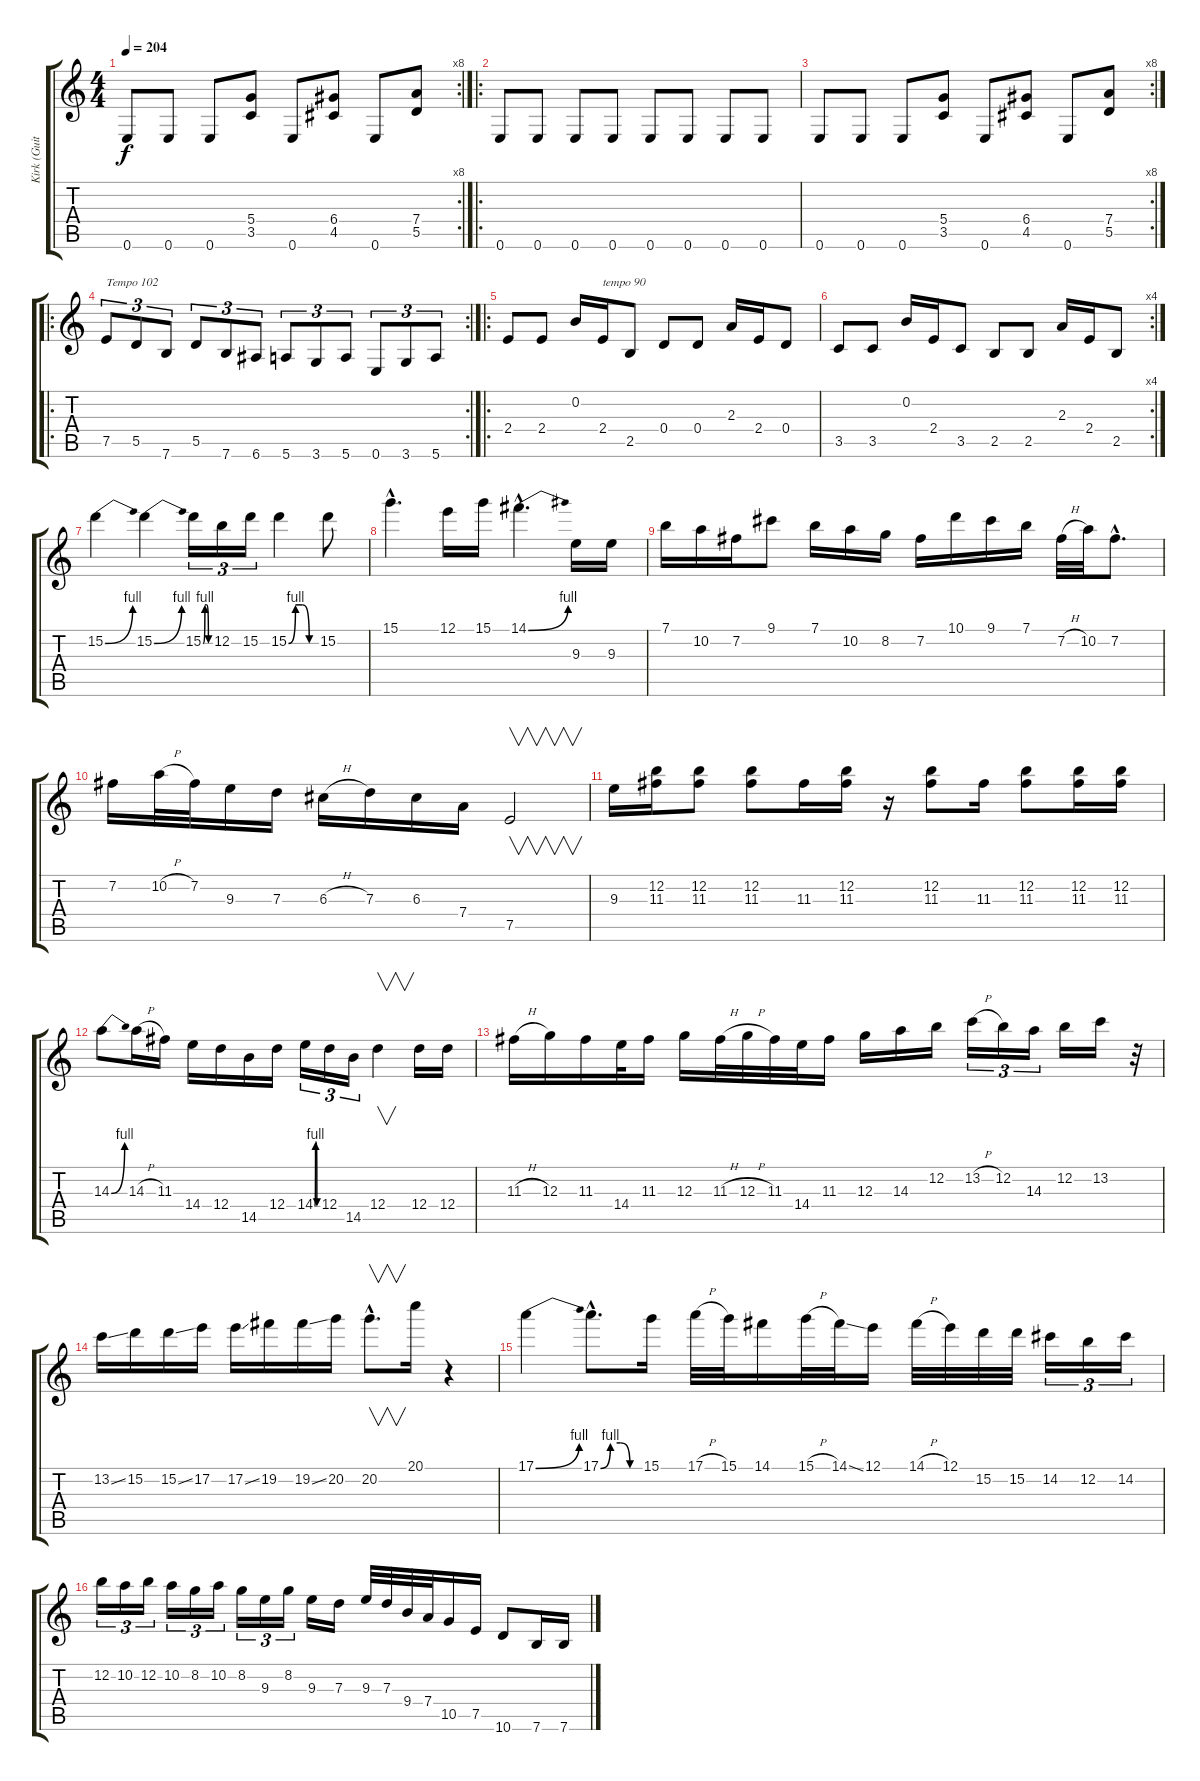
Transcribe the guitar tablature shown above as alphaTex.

\track ("Kirk (Guitar 2)" "Kirk (Guit") {instrument distortionguitar}
\staff {score tabs}
\tuning (E4 B3 G3 D3 A2 E2) {hide}
\rc 8
\ts (4 4)
\tempo 204
\clef g2
\ks c
0.6.8{dy f} 0.6.8 0.6.8 (5.4 3.5).8 0.6.8 (6.4 4.5).8 0.6.8 (7.4 5.5).8 |
\ro
0.6.8 0.6.8 0.6.8 0.6.8 0.6.8 0.6.8 0.6.8 0.6.8 |
\rc 8
0.6.8 0.6.8 0.6.8 (5.4 3.5).8 0.6.8 (6.4 4.5).8 0.6.8 (7.4 5.5).8 |
\ro
\rc 2
7.5.8{tu (3 2) txt "Tempo 102"} 5.5.8{tu (3 2)} 7.6.8{tu (3 2)} 5.5.8{tu (3 2)} 7.6.8{tu (3 2)} 6.6.8{tu (3 2)} 5.6.8{tu (3 2)} 3.6.8{tu (3 2)} 5.6.8{tu (3 2)} 0.6.8{tu (3 2)} 3.6.8{tu (3 2)} 5.6.8{tu (3 2)} |
\ro
2.4.8 2.4.8 0.2.16 2.4.16{txt "tempo 90"} 2.5.8 0.4.8 0.4.8 2.3.16 2.4.16 0.4.8 |
\rc 4
3.5.8 3.5.8 0.2.16 2.4.16 3.5.8 2.5.8 2.5.8 2.3.16 2.4.16 2.5.8 |
15.2{be (bend 0 0 60 4)}.4 15.2{be (bend 0 0 60 4)}.4 15.2{be (custom 0 0 15 4 30 4 45 0 60 0)}.16{tu (3 2)} 12.2.16{tu (3 2)} 15.2.16{tu (3 2)} 15.2{be (custom 0 0 15 4 30 4 45 0 60 0)}.4 15.2.8 |
15.1{hac}.4{d} 12.1.16 15.1.16 14.1{be (bend 0 0 60 4) hac}.4{d} 9.3.16 9.3.16 |
7.1.16 10.2.16 7.2.16 9.1.8 7.1.16 10.2.16 8.2.16 7.2.16 10.1.16 9.1.16 7.1.16 7.2{h}.32 10.2.32 7.2{hac}.8{d} |
7.2.16 10.2{h}.32 7.2.32 9.3.16 7.3.16 6.3{h}.16 7.3.16 6.3.16 7.4.16 7.5.2{v} |
9.3.16 (12.2 11.3).16 (12.2 11.3).8 (12.2 11.3).8 11.3.16 (12.2 11.3).16 r.16 (12.2 11.3).8 11.3.16 (12.2 11.3).8 (12.2 11.3).16 (12.2 11.3).16 |
14.3{be (bend 0 0 60 4)}.8 14.3{h}.16 11.3.16 14.4.16 12.4.16 14.5.16 12.4.16 14.4{be (custom 0 0 15 4 30 4 45 0 60 0)}.16{tu (3 2)} 12.4.16{tu (3 2)} 14.5.16{tu (3 2)} 12.4.4{v} 12.4.16 12.4.16 |
11.3{h}.16 12.3.16 11.3.16 14.4.32 11.3.16 12.3.16 11.3{h}.32 12.3{h}.32 11.3.32 14.4.32 11.3.16 12.3.16 14.3.16 12.2.16 13.2{h}.16{tu (3 2)} 12.2.16{tu (3 2)} 14.3.16{tu (3 2)} 12.2.16 13.2.16 r.32 |
13.2{ss}.16 15.2.16 15.2{ss}.16 17.2.16 17.2{ss}.16 19.2.16 19.2{ss}.16 20.2.16 20.2{hac}.8{v d} 20.1.16 r.4 |
17.1{be (bend 0 0 60 4)}.4 17.1{be (custom 0 0 15 4 30 4 45 0 60 0) hac}.8{d} 15.1.16 17.1{h}.32 15.1.32 14.1.16 15.1{h}.32 14.1{ss}.32 12.1.16 14.1{h}.32 12.1.32 15.2.32 15.2.32 14.2.16{tu (3 2)} 12.2.16{tu (3 2)} 14.2.16{tu (3 2)} |
12.2.16{tu (3 2)} 10.2.16{tu (3 2)} 12.2.16{tu (3 2)} 10.2.16{tu (3 2)} 8.2.16{tu (3 2)} 10.2.16{tu (3 2)} 8.2.16{tu (3 2)} 9.3.16{tu (3 2)} 8.2.16{tu (3 2)} 9.3.16 7.3.16 9.3.32 7.3.32 9.4.32 7.4.32 10.5.16 7.5.16 10.6.8 7.6.16 7.6.16
